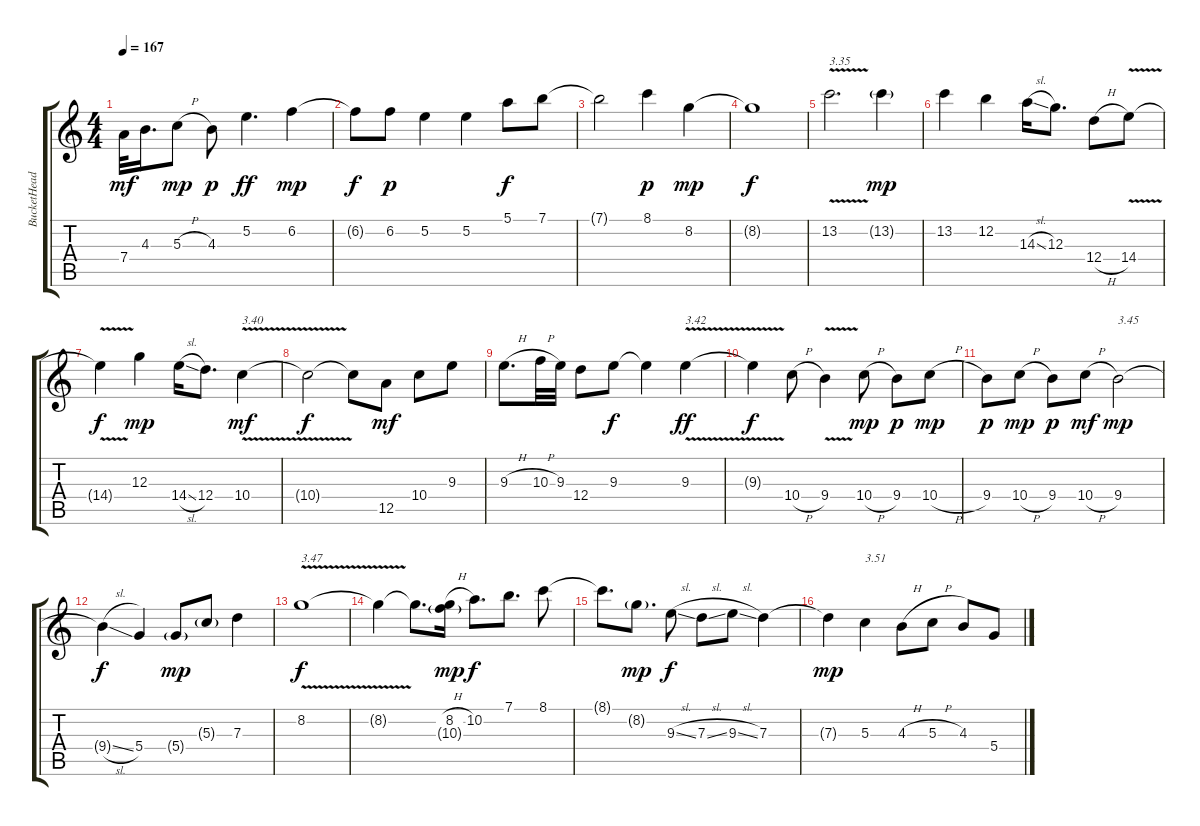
\track ("BucketHead" "BucketHead") {instrument acousticguitarnylon}
\staff {score tabs}
\tuning (E4 B3 G3 D3 A2 E2) {hide}
\ts (4 4)
\tempo 167
\clef g2
\ks c
7.4.32{dy mf} 4.3.16{d} 5.3{h}.8{dy mp} 4.3.8{dy p} 5.2.4{d dy ff} 6.2.4{dy mp} |
6.2{t}.8{dy f} 6.2.8{dy p} 5.2.4 5.2.4 5.1.8{dy f} 7.1.8 |
7.1{t}.2 8.1.4{dy p} 8.2.4{dy mp} |
8.2{t}.1{dy f} |
13.2{v}.2{d txt "3.35"} 13.2{g}.4{dy mp} |
13.2.4 12.2.4 14.3{sl}.16 12.3.8{d} 12.4{h}.8 14.4{v}.8 |
14.4{t}.4{dy f} 12.3.4{dy mp} 14.4{sl}.16 12.4.8{d} 10.4{v}.4{txt "3.40" dy mf} |
10.4{t}.2{dy f} 10.4{t}.8 12.5.8{dy mf} 10.4.8 9.3.8 |
9.3{h}.8{d} 10.3{h}.32 9.3.32 12.4.8 9.3.8{dy f} 9.3{t}.4 9.3{v}.4{txt "3.42" dy ff} |
9.3{t}.4{dy f} 10.4{h}.8 9.4{v}.4 10.4{h}.8{dy mp} 9.4.8{dy p} 10.4{h}.8{dy mp} |
9.4.8{dy p} 10.4{h}.8{dy mp} 9.4.8{dy p} 10.4{h}.8{dy mf} 9.4.2{txt "3.45" dy mp} |
9.4{sl t}.4{dy f} 5.4.4 5.4{g}.8{dy mp} 5.3{g}.8 7.3.4 |
8.2{v}.1{txt "3.47" dy f} |
8.2{t}.4 8.2{t}.8{d} (8.2{h} 10.3{g}).16{dy mp} 10.2.8{d dy f} 7.1.8{d} 8.1.8 |
8.1{t}.8{d} 8.2{g}.8{d dy mp} 9.3{sl}.8{dy f} 7.3{sl}.8 9.3{sl}.8 7.3.4 |
7.3{t}.4{dy mp} 5.3.4{txt "3.51"} 4.3{h}.8 5.3{h}.8 4.3.8 5.4.8
